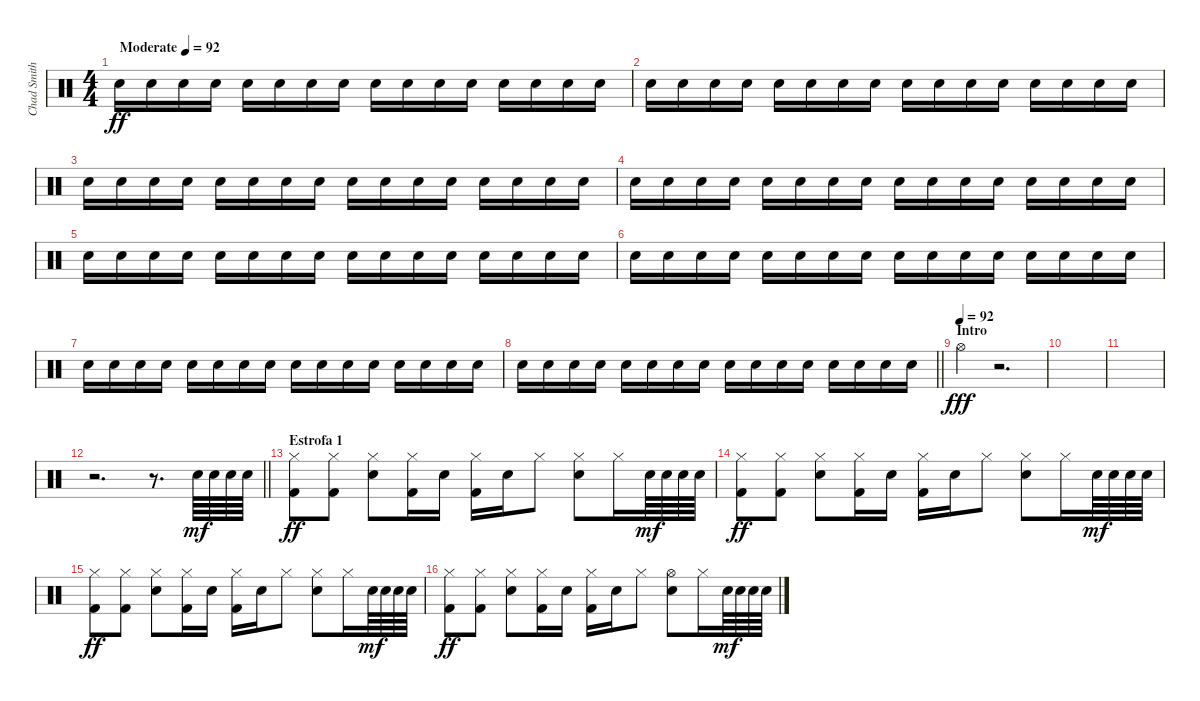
\track ("Chad Smith" "Chad Smith") {instrument percussion}
\staff {score}
\articulation defaults
\ts (4 4)
\tempo (92 "Moderate")
\tempo 90
\tempo (92 "Moderate")
\clef neutral
\ks c "Electric Snare (hit)".16{dy ff volume 16} "Electric Snare (hit)".16 "Electric Snare (hit)".16 "Electric Snare (hit)".16 "Electric Snare (hit)".16 "Electric Snare (hit)".16 "Electric Snare (hit)".16 "Electric Snare (hit)".16 "Electric Snare (hit)".16 "Electric Snare (hit)".16 "Electric Snare (hit)".16 "Electric Snare (hit)".16 "Electric Snare (hit)".16 "Electric Snare (hit)".16 "Electric Snare (hit)".16 "Electric Snare (hit)".16
|
"Electric Snare (hit)".16 "Electric Snare (hit)".16 "Electric Snare (hit)".16 "Electric Snare (hit)".16 "Electric Snare (hit)".16 "Electric Snare (hit)".16 "Electric Snare (hit)".16 "Electric Snare (hit)".16 "Electric Snare (hit)".16 "Electric Snare (hit)".16 "Electric Snare (hit)".16 "Electric Snare (hit)".16 "Electric Snare (hit)".16 "Electric Snare (hit)".16 "Electric Snare (hit)".16 "Electric Snare (hit)".16 |
"Electric Snare (hit)".16 "Electric Snare (hit)".16 "Electric Snare (hit)".16 "Electric Snare (hit)".16 "Electric Snare (hit)".16 "Electric Snare (hit)".16 "Electric Snare (hit)".16 "Electric Snare (hit)".16 "Electric Snare (hit)".16 "Electric Snare (hit)".16 "Electric Snare (hit)".16 "Electric Snare (hit)".16 "Electric Snare (hit)".16 "Electric Snare (hit)".16 "Electric Snare (hit)".16 "Electric Snare (hit)".16 |
"Electric Snare (hit)".16 "Electric Snare (hit)".16 "Electric Snare (hit)".16 "Electric Snare (hit)".16 "Electric Snare (hit)".16 "Electric Snare (hit)".16 "Electric Snare (hit)".16 "Electric Snare (hit)".16 "Electric Snare (hit)".16 "Electric Snare (hit)".16 "Electric Snare (hit)".16 "Electric Snare (hit)".16 "Electric Snare (hit)".16 "Electric Snare (hit)".16 "Electric Snare (hit)".16 "Electric Snare (hit)".16 |
"Electric Snare (hit)".16 "Electric Snare (hit)".16 "Electric Snare (hit)".16 "Electric Snare (hit)".16 "Electric Snare (hit)".16 "Electric Snare (hit)".16 "Electric Snare (hit)".16 "Electric Snare (hit)".16 "Electric Snare (hit)".16 "Electric Snare (hit)".16 "Electric Snare (hit)".16 "Electric Snare (hit)".16 "Electric Snare (hit)".16 "Electric Snare (hit)".16 "Electric Snare (hit)".16 "Electric Snare (hit)".16 |
"Electric Snare (hit)".16 "Electric Snare (hit)".16 "Electric Snare (hit)".16 "Electric Snare (hit)".16 "Electric Snare (hit)".16 "Electric Snare (hit)".16 "Electric Snare (hit)".16 "Electric Snare (hit)".16 "Electric Snare (hit)".16 "Electric Snare (hit)".16 "Electric Snare (hit)".16 "Electric Snare (hit)".16 "Electric Snare (hit)".16 "Electric Snare (hit)".16 "Electric Snare (hit)".16 "Electric Snare (hit)".16 |
"Electric Snare (hit)".16 "Electric Snare (hit)".16 "Electric Snare (hit)".16 "Electric Snare (hit)".16 "Electric Snare (hit)".16 "Electric Snare (hit)".16 "Electric Snare (hit)".16 "Electric Snare (hit)".16 "Electric Snare (hit)".16 "Electric Snare (hit)".16 "Electric Snare (hit)".16 "Electric Snare (hit)".16 "Electric Snare (hit)".16 "Electric Snare (hit)".16 "Electric Snare (hit)".16 "Electric Snare (hit)".16 |
\barLineRight lightlight "Electric Snare (hit)".16{volume 16} "Electric Snare (hit)".16 "Electric Snare (hit)".16 "Electric Snare (hit)".16 "Electric Snare (hit)".16 "Electric Snare (hit)".16 "Electric Snare (hit)".16 "Electric Snare (hit)".16 "Electric Snare (hit)".16 "Electric Snare (hit)".16 "Electric Snare (hit)".16 "Electric Snare (hit)".16 "Electric Snare (hit)".16 "Electric Snare (hit)".16 "Electric Snare (hit)".16 "Electric Snare (hit)".16
|
\section ("" "Intro")
\tempo (92)
"Hi-Hat (open)".4{dy fff} r.2{d} |
|
|
\barLineRight lightlight
r.2{d} r.8{d} "Electric Snare (hit)".64{dy mf volume 12} "Electric Snare (hit)".64 "Electric Snare (hit)".64 "Electric Snare (hit)".64 |
\section ("" "Estrofa 1")
("Hi-Hat (closed)" "Kick (hit) 2").8{dy ff} ("Hi-Hat (closed)" "Kick (hit) 2").8 ("Hi-Hat (closed)" "Electric Snare (hit)").8 ("Hi-Hat (closed)" "Kick (hit) 2").16 "Electric Snare (hit)".16 ("Hi-Hat (closed)" "Kick (hit) 2").16 "Electric Snare (hit)".16 "Hi-Hat (closed)".8 ("Hi-Hat (closed)" "Electric Snare (hit)").8 "Hi-Hat (closed)".16 "Electric Snare (hit)".64{dy mf} "Electric Snare (hit)".64 "Electric Snare (hit)".64 "Electric Snare (hit)".64 |
("Hi-Hat (closed)" "Kick (hit) 2").8{dy ff} ("Hi-Hat (closed)" "Kick (hit) 2").8 ("Hi-Hat (closed)" "Electric Snare (hit)").8 ("Hi-Hat (closed)" "Kick (hit) 2").16 "Electric Snare (hit)".16 ("Hi-Hat (closed)" "Kick (hit) 2").16 "Electric Snare (hit)".16 "Hi-Hat (closed)".8 ("Hi-Hat (closed)" "Electric Snare (hit)").8 "Hi-Hat (closed)".16 "Electric Snare (hit)".64{dy mf} "Electric Snare (hit)".64 "Electric Snare (hit)".64 "Electric Snare (hit)".64 |
("Hi-Hat (closed)" "Kick (hit) 2").8{dy ff} ("Hi-Hat (closed)" "Kick (hit) 2").8 ("Hi-Hat (closed)" "Electric Snare (hit)").8 ("Hi-Hat (closed)" "Kick (hit) 2").16 "Electric Snare (hit)".16 ("Hi-Hat (closed)" "Kick (hit) 2").16 "Electric Snare (hit)".16 "Hi-Hat (closed)".8 ("Hi-Hat (closed)" "Electric Snare (hit)").8 "Hi-Hat (closed)".16 "Electric Snare (hit)".64{dy mf} "Electric Snare (hit)".64 "Electric Snare (hit)".64 "Electric Snare (hit)".64 |
("Hi-Hat (closed)" "Kick (hit) 2").8{dy ff} ("Hi-Hat (closed)" "Kick (hit) 2").8 ("Hi-Hat (closed)" "Electric Snare (hit)").8 ("Hi-Hat (closed)" "Kick (hit) 2").16 "Electric Snare (hit)".16 ("Hi-Hat (closed)" "Kick (hit) 2").16 "Electric Snare (hit)".16 "Hi-Hat (closed)".8 ("Hi-Hat (open)" "Electric Snare (hit)").8 "Hi-Hat (closed)".16 "Electric Snare (hit)".64{dy mf} "Electric Snare (hit)".64 "Electric Snare (hit)".64 "Electric Snare (hit)".64
